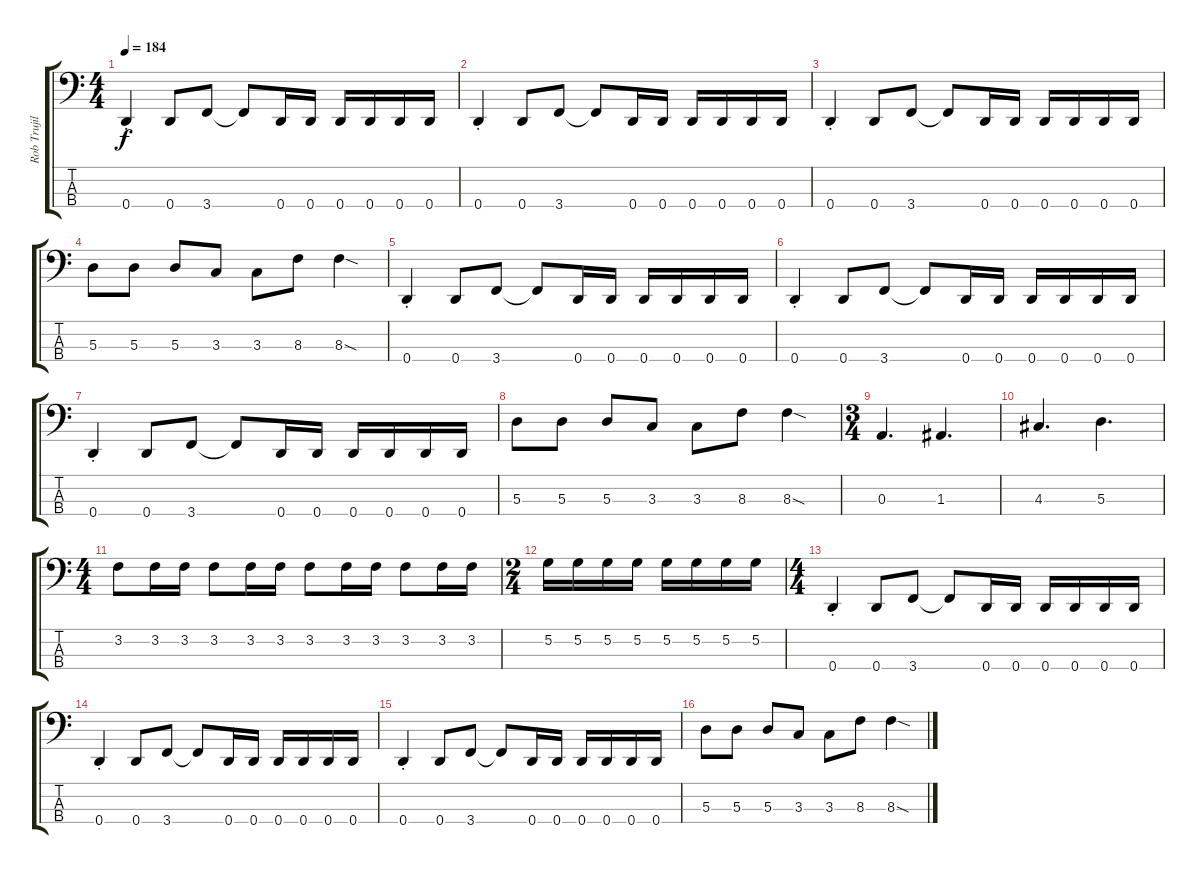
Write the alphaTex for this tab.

\track ("Rob Trujilo" "Rob Trujil") {instrument electricbassfinger}
\staff {score tabs}
\tuning (G2 D2 A1 D1) {hide}
\ts (4 4)
\section ("" "")
\tempo 184
\clef f4
\ks c
0.4{st}.4{dy f} 0.4.8 3.4.8 3.4{t}.8 0.4.16 0.4.16 0.4.16 0.4.16 0.4.16 0.4.16 |
0.4{st}.4 0.4.8 3.4.8 3.4{t}.8 0.4.16 0.4.16 0.4.16 0.4.16 0.4.16 0.4.16 |
0.4{st}.4 0.4.8 3.4.8 3.4{t}.8 0.4.16 0.4.16 0.4.16 0.4.16 0.4.16 0.4.16 |
5.3.8 5.3.8 5.3.8 3.3.8 3.3.8 8.3.8 8.3{sod}.4 |
0.4{st}.4 0.4.8 3.4.8 3.4{t}.8 0.4.16 0.4.16 0.4.16 0.4.16 0.4.16 0.4.16 |
0.4{st}.4 0.4.8 3.4.8 3.4{t}.8 0.4.16 0.4.16 0.4.16 0.4.16 0.4.16 0.4.16 |
0.4{st}.4 0.4.8 3.4.8 3.4{t}.8 0.4.16 0.4.16 0.4.16 0.4.16 0.4.16 0.4.16 |
5.3.8 5.3.8 5.3.8 3.3.8 3.3.8 8.3.8 8.3{sod}.4 |
\ts (3 4)
0.3.4{d} 1.3.4{d} |
4.3.4{d} 5.3.4{d} |
\ts (4 4)
3.2.8 3.2.16 3.2.16 3.2.8 3.2.16 3.2.16 3.2.8 3.2.16 3.2.16 3.2.8 3.2.16 3.2.16 |
\ts (2 4)
5.2.16 5.2.16 5.2.16 5.2.16 5.2.16 5.2.16 5.2.16 5.2.16 |
\ts (4 4)
0.4{st}.4 0.4.8 3.4.8 3.4{t}.8 0.4.16 0.4.16 0.4.16 0.4.16 0.4.16 0.4.16 |
0.4{st}.4 0.4.8 3.4.8 3.4{t}.8 0.4.16 0.4.16 0.4.16 0.4.16 0.4.16 0.4.16 |
0.4{st}.4 0.4.8 3.4.8 3.4{t}.8 0.4.16 0.4.16 0.4.16 0.4.16 0.4.16 0.4.16 |
5.3.8 5.3.8 5.3.8 3.3.8 3.3.8 8.3.8 8.3{sod}.4
